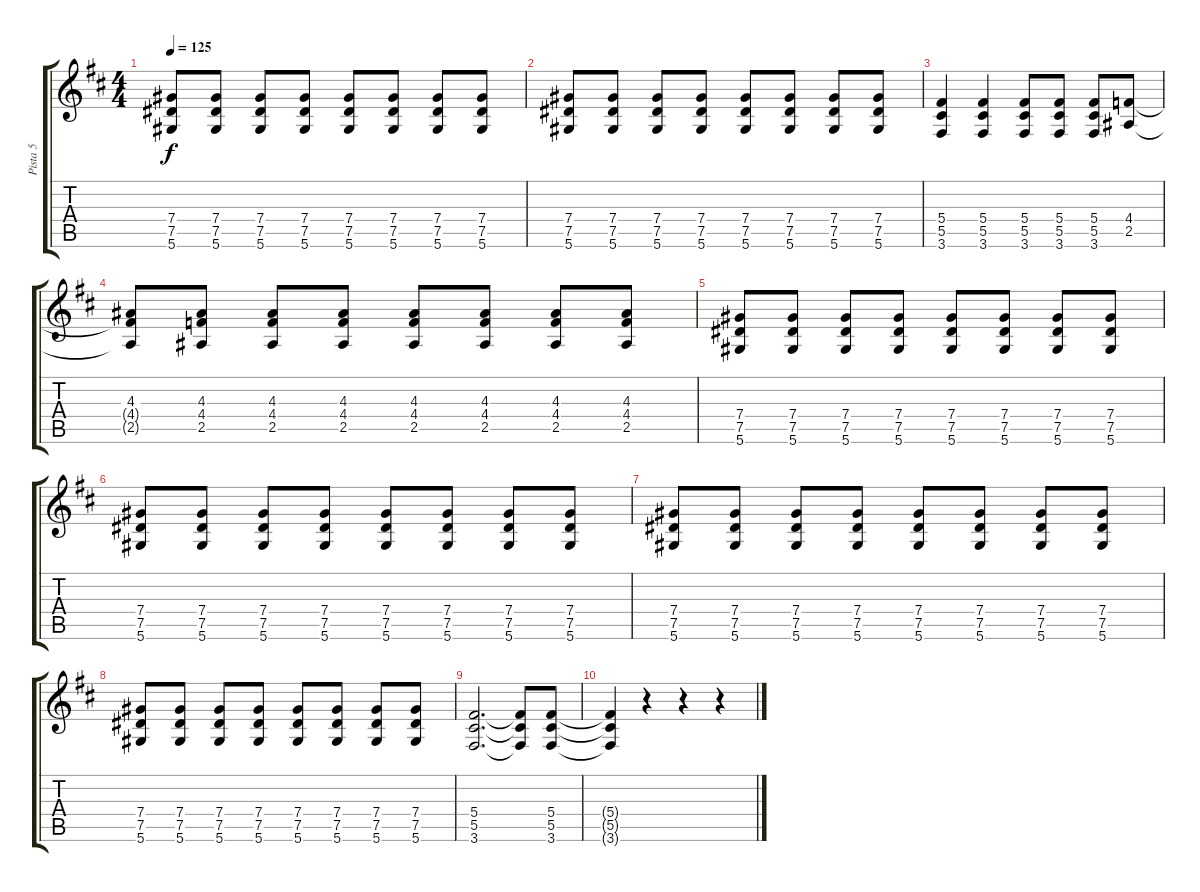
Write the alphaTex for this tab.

\track ("Pista 5" "Pista 5") {instrument distortionguitar}
\staff {score tabs}
\tuning (Eb4 Bb3 Gb3 Db3 Ab2 Eb2) {hide}
\ts (4 4)
\tempo 125
\clef g2
\ks d
(7.4 7.5 5.6).8{dy f} (7.4 7.5 5.6).8 (7.4 7.5 5.6).8 (7.4 7.5 5.6).8 (7.4 7.5 5.6).8 (7.4 7.5 5.6).8 (7.4 7.5 5.6).8 (7.4 7.5 5.6).8 |
(7.4 7.5 5.6).8 (7.4 7.5 5.6).8 (7.4 7.5 5.6).8 (7.4 7.5 5.6).8 (7.4 7.5 5.6).8 (7.4 7.5 5.6).8 (7.4 7.5 5.6).8 (7.4 7.5 5.6).8 |
(5.4 5.5 3.6).4 (5.4 5.5 3.6).4 (5.4 5.5 3.6).8 (5.4 5.5 3.6).8 (5.4 5.5 3.6).8 (4.4 2.5).8 |
(4.3 4.4{t} 2.5{t}).8 (4.3 4.4 2.5).8 (4.3 4.4 2.5).8 (4.3 4.4 2.5).8 (4.3 4.4 2.5).8 (4.3 4.4 2.5).8 (4.3 4.4 2.5).8 (4.3 4.4 2.5).8 |
(7.4 7.5 5.6).8 (7.4 7.5 5.6).8 (7.4 7.5 5.6).8 (7.4 7.5 5.6).8 (7.4 7.5 5.6).8 (7.4 7.5 5.6).8 (7.4 7.5 5.6).8 (7.4 7.5 5.6).8 |
(7.4 7.5 5.6).8 (7.4 7.5 5.6).8 (7.4 7.5 5.6).8 (7.4 7.5 5.6).8 (7.4 7.5 5.6).8 (7.4 7.5 5.6).8 (7.4 7.5 5.6).8 (7.4 7.5 5.6).8 |
(7.4 7.5 5.6).8 (7.4 7.5 5.6).8 (7.4 7.5 5.6).8 (7.4 7.5 5.6).8 (7.4 7.5 5.6).8 (7.4 7.5 5.6).8 (7.4 7.5 5.6).8 (7.4 7.5 5.6).8 |
(7.4 7.5 5.6).8 (7.4 7.5 5.6).8 (7.4 7.5 5.6).8 (7.4 7.5 5.6).8 (7.4 7.5 5.6).8 (7.4 7.5 5.6).8 (7.4 7.5 5.6).8 (7.4 7.5 5.6).8 |
(5.4 5.5 3.6).2{d} (5.4{t} 5.5{t} 3.6{t}).8 (5.4 5.5 3.6).8 |
(5.4{t} 5.5{t} 3.6{t}).4 r.4 r.4 r.4
